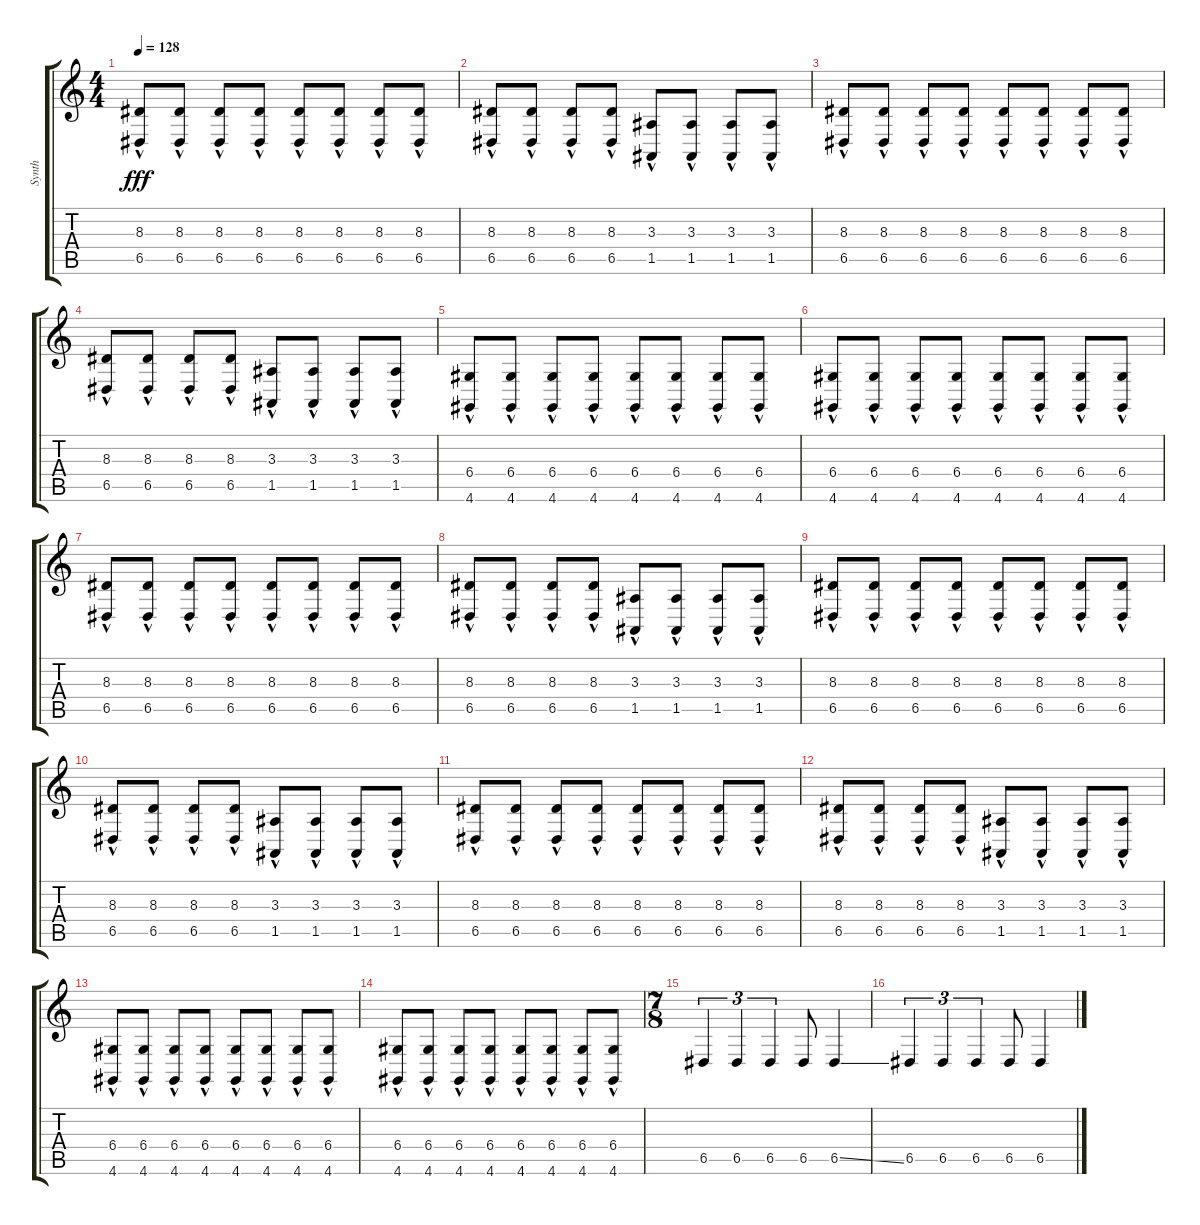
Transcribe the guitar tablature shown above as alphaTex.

\track ("Synth" "Synth") {instrument pad3polysynth}
\staff {score tabs}
\tuning (E4 B3 G3 D3 A2 E2) {hide}
\ts (4 4)
\tempo 128
\clef g2
\ks c
(8.3 6.5{hac}).8{dy fff} (8.3 6.5{hac}).8 (8.3 6.5{hac}).8 (8.3 6.5{hac}).8 (8.3 6.5{hac}).8 (8.3 6.5{hac}).8 (8.3 6.5{hac}).8 (8.3 6.5{hac}).8 |
(8.3 6.5{hac}).8 (8.3 6.5{hac}).8 (8.3 6.5{hac}).8 (8.3 6.5{hac}).8 (3.3 1.5{hac}).8 (3.3 1.5{hac}).8 (3.3 1.5{hac}).8 (3.3 1.5{hac}).8 |
(8.3 6.5{hac}).8 (8.3 6.5{hac}).8 (8.3 6.5{hac}).8 (8.3 6.5{hac}).8 (8.3 6.5{hac}).8 (8.3 6.5{hac}).8 (8.3 6.5{hac}).8 (8.3 6.5{hac}).8 |
(8.3 6.5{hac}).8 (8.3 6.5{hac}).8 (8.3 6.5{hac}).8 (8.3 6.5{hac}).8 (3.3 1.5{hac}).8 (3.3 1.5{hac}).8 (3.3 1.5{hac}).8 (3.3 1.5{hac}).8 |
(6.4 4.6{hac}).8 (6.4 4.6{hac}).8 (6.4 4.6{hac}).8 (6.4 4.6{hac}).8 (6.4 4.6{hac}).8 (6.4 4.6{hac}).8 (6.4 4.6{hac}).8 (6.4 4.6{hac}).8 |
(6.4 4.6{hac}).8 (6.4 4.6{hac}).8 (6.4 4.6{hac}).8 (6.4 4.6{hac}).8 (6.4 4.6{hac}).8 (6.4 4.6{hac}).8 (6.4 4.6{hac}).8 (6.4 4.6{hac}).8 |
(8.3 6.5{hac}).8 (8.3 6.5{hac}).8 (8.3 6.5{hac}).8 (8.3 6.5{hac}).8 (8.3 6.5{hac}).8 (8.3 6.5{hac}).8 (8.3 6.5{hac}).8 (8.3 6.5{hac}).8 |
(8.3 6.5{hac}).8 (8.3 6.5{hac}).8 (8.3 6.5{hac}).8 (8.3 6.5{hac}).8 (3.3 1.5{hac}).8 (3.3 1.5{hac}).8 (3.3 1.5{hac}).8 (3.3 1.5{hac}).8 |
(8.3 6.5{hac}).8 (8.3 6.5{hac}).8 (8.3 6.5{hac}).8 (8.3 6.5{hac}).8 (8.3 6.5{hac}).8 (8.3 6.5{hac}).8 (8.3 6.5{hac}).8 (8.3 6.5{hac}).8 |
(8.3 6.5{hac}).8 (8.3 6.5{hac}).8 (8.3 6.5{hac}).8 (8.3 6.5{hac}).8 (3.3 1.5{hac}).8 (3.3 1.5{hac}).8 (3.3 1.5{hac}).8 (3.3 1.5{hac}).8 |
(8.3 6.5{hac}).8 (8.3 6.5{hac}).8 (8.3 6.5{hac}).8 (8.3 6.5{hac}).8 (8.3 6.5{hac}).8 (8.3 6.5{hac}).8 (8.3 6.5{hac}).8 (8.3 6.5{hac}).8 |
(8.3 6.5{hac}).8 (8.3 6.5{hac}).8 (8.3 6.5{hac}).8 (8.3 6.5{hac}).8 (3.3 1.5{hac}).8 (3.3 1.5{hac}).8 (3.3 1.5{hac}).8 (3.3 1.5{hac}).8 |
(6.4 4.6{hac}).8 (6.4 4.6{hac}).8 (6.4 4.6{hac}).8 (6.4 4.6{hac}).8 (6.4 4.6{hac}).8 (6.4 4.6{hac}).8 (6.4 4.6{hac}).8 (6.4 4.6{hac}).8 |
(6.4 4.6{hac}).8 (6.4 4.6{hac}).8 (6.4 4.6{hac}).8 (6.4 4.6{hac}).8 (6.4 4.6{hac}).8 (6.4 4.6{hac}).8 (6.4 4.6{hac}).8 (6.4 4.6{hac}).8 |
\ts (7 8)
6.5.4{tu (3 2)} 6.5.4{tu (3 2)} 6.5.4{tu (3 2)} 6.5.8 6.5{ss}.4 |
6.5.4{tu (3 2)} 6.5.4{tu (3 2)} 6.5.4{tu (3 2)} 6.5.8 6.5{ss}.4
